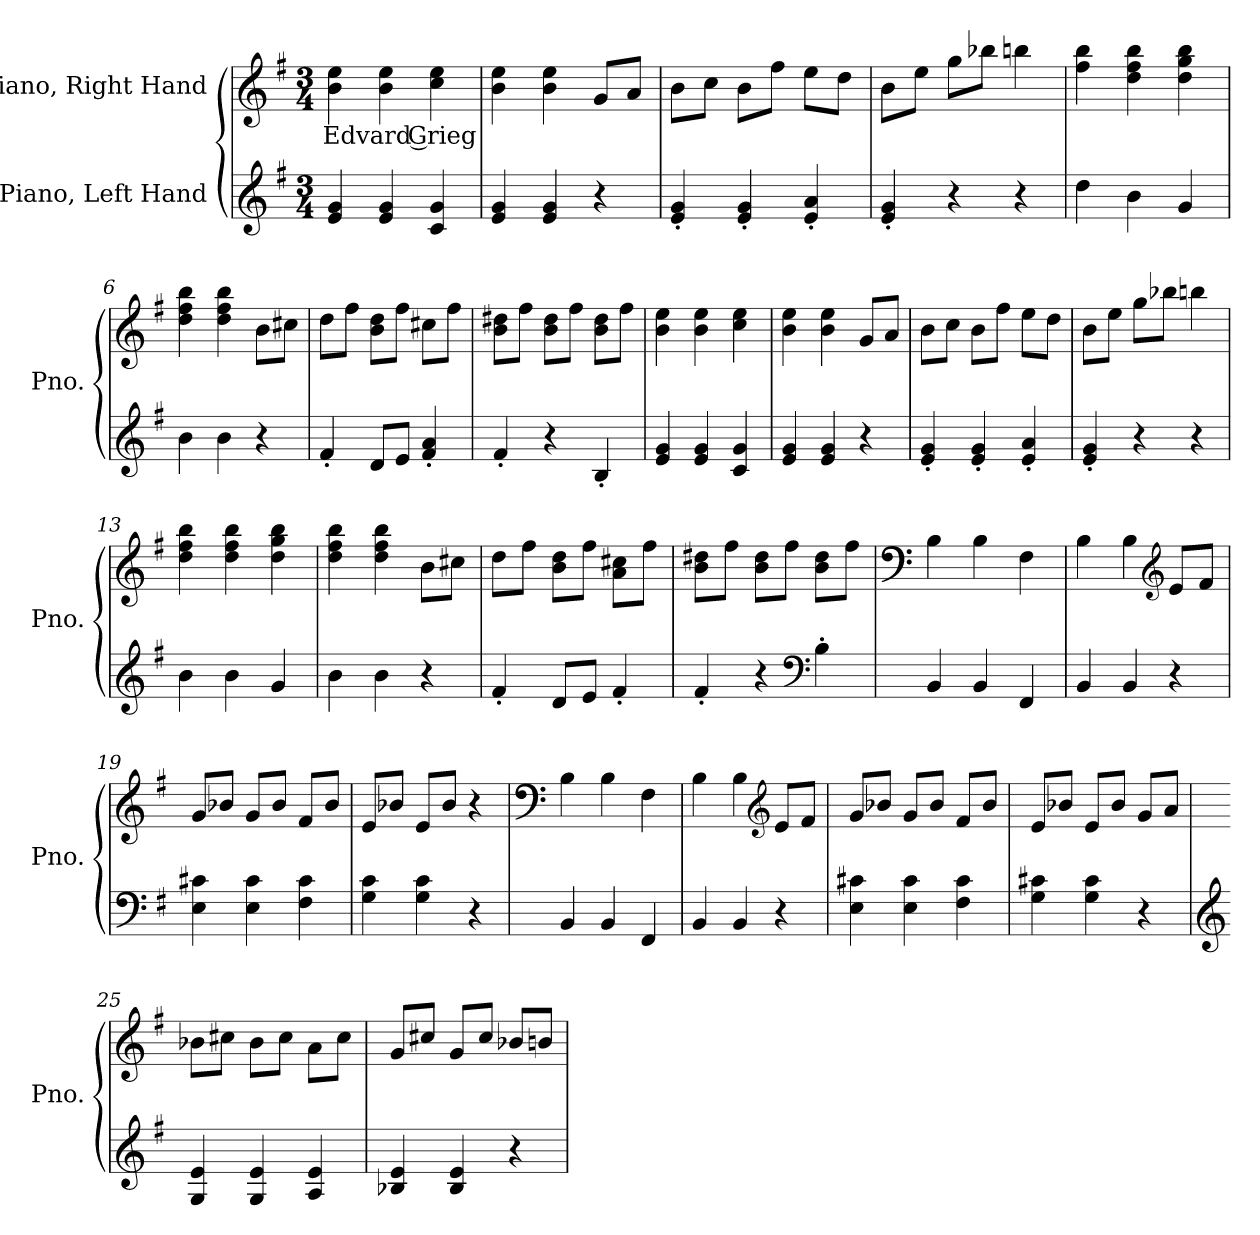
**kern	**kern	**text
*part2	*part1	*part1
*staff2	*staff1	*staff1
*I"Piano, Left Hand	*I"Piano, Right Hand	*
*I'Pno.	*I'Pno.	*
*clefG2	*clefG2	*
*k[f#]	*k[f#]	*
*M3/4	*M3/4	*
*MM100	*MM100	*
=1	=1	=1
!	!	!LO:LY:b
4e/ 4g/	4b\ 4ee\	Edvard Grieg
4e/ 4g/	4b\ 4ee\	.
4c/ 4g/	4cc\ 4ee\	.
=2	=2	=2
4e/ 4g/	4b\ 4ee\	.
4e/ 4g/	4b\ 4ee\	.
4r	8g/L	.
.	8a/J	.
=3	=3	=3
4e/' 4g/'	8b\L	.
.	8cc\J	.
4e/' 4g/'	8b\L	.
.	8ff#\J	.
4e/' 4a/'	8ee\L	.
.	8dd\J	.
=4	=4	=4
4e/' 4g/'	8b\L	.
.	8ee\J	.
4r	8gg\L	.
.	8bb-X\J	.
4r	4bbn\	.
=5	=5	=5
4dd\	4ff#\ 4bb\	.
4b\	4dd\ 4ff#\ 4bb\	.
4g/	4dd\ 4gg\ 4bb\	.
!!LO:LB:g=z
=6	=6	=6
4b\	4dd\ 4ff#\ 4bb\	.
4b\	4dd\ 4ff#\ 4bb\	.
4r	8b\L	.
.	8cc#X\J	.
=7	=7	=7
4f#'/	8dd\L	.
.	8ff#\J	.
8d/L	8b\ 8dd\L	.
8e/J	8ff#\J	.
4f#/' 4a/'	8cc#X\L	.
.	8ff#\J	.
=8	=8	=8
4f#'/	8b\ 8dd#X\L	.
.	8ff#\J	.
4r	8b\ 8dd#\L	.
.	8ff#\J	.
4B'/	8b\ 8dd#\L	.
.	8ff#\J	.
=9	=9	=9
4e/ 4g/	4b\ 4ee\	.
4e/ 4g/	4b\ 4ee\	.
4c/ 4g/	4cc\ 4ee\	.
=10	=10	=10
4e/ 4g/	4b\ 4ee\	.
4e/ 4g/	4b\ 4ee\	.
4r	8g/L	.
.	8a/J	.
=11	=11	=11
4e/' 4g/'	8b\L	.
.	8cc\J	.
4e/' 4g/'	8b\L	.
.	8ff#\J	.
4e/' 4a/'	8ee\L	.
.	8dd\J	.
=12	=12	=12
4e/' 4g/'	8b\L	.
.	8ee\J	.
4r	8gg\L	.
.	8bb-X\J	.
4r	4bbn\	.
!!LO:LB:g=z
=13	=13	=13
4b\	4dd\ 4ff#\ 4bb\	.
4b\	4dd\ 4ff#\ 4bb\	.
4g/	4dd\ 4gg\ 4bb\	.
=14	=14	=14
4b\	4dd\ 4ff#\ 4bb\	.
4b\	4dd\ 4ff#\ 4bb\	.
4r	8b\L	.
.	8cc#X\J	.
=15	=15	=15
4f#'/	8dd\L	.
.	8ff#\J	.
8d/L	8b\ 8dd\L	.
8e/J	8ff#\J	.
4f#'/	8a\ 8cc#X\L	.
.	8ff#\J	.
=16	=16	=16
4f#'/	8b\ 8dd#X\L	.
.	8ff#\J	.
4r	8b\ 8dd#\L	.
.	8ff#\J	.
*clefF4	*	*
4B'\	8b\ 8dd#\L	.
.	8ff#\J	.
=17	=17	=17
*	*clefF4	*
4BB/	4B\	.
4BB/	4B\	.
4FF#/	4F#\	.
=18	=18	=18
4BB/	4B\	.
4BB/	4B\	.
*	*clefG2	*
4r	8e/L	.
.	8f#/J	.
!!LO:LB:g=z
=19	=19	=19
4E\ 4c#X\	8g/L	.
.	8b-X/J	.
4E\ 4c#\	8g/L	.
.	8b-/J	.
4F#\ 4c#\	8f#/L	.
.	8b-/J	.
=20	=20	=20
4G\ 4c\	8e/L	.
.	8b-X/J	.
4G\ 4c\	8e/L	.
.	8b-/J	.
4r	4r	.
=21	=21	=21
*	*clefF4	*
4BB/	4B\	.
4BB/	4B\	.
4FF#/	4F#\	.
=22	=22	=22
4BB/	4B\	.
4BB/	4B\	.
*	*clefG2	*
4r	8e/L	.
.	8f#/J	.
=23	=23	=23
4E\ 4c#X\	8g/L	.
.	8b-X/J	.
4E\ 4c#\	8g/L	.
.	8b-/J	.
4F#\ 4c#\	8f#/L	.
.	8b-/J	.
=24	=24	=24
4G\ 4c#X\	8e/L	.
.	8b-X/J	.
4G\ 4c#\	8e/L	.
.	8b-/J	.
4r	8g/L	.
.	8a/J	.
!!LO:LB:g=z
=25	=25	=25
*clefG2	*	*
4G/ 4e/	8b-X\L	.
.	8cc#X\J	.
4G/ 4e/	8b-\L	.
.	8cc#\J	.
4A/ 4e/	8a\L	.
.	8cc#\J	.
=26	=26	=26
4B-X/ 4e/	8g/L	.
.	8cc#X/J	.
4B-/ 4e/	8g/L	.
.	8cc#/J	.
4r	8b-X/L	.
.	8bn/J	.
=	=	=
*-	*-	*-
